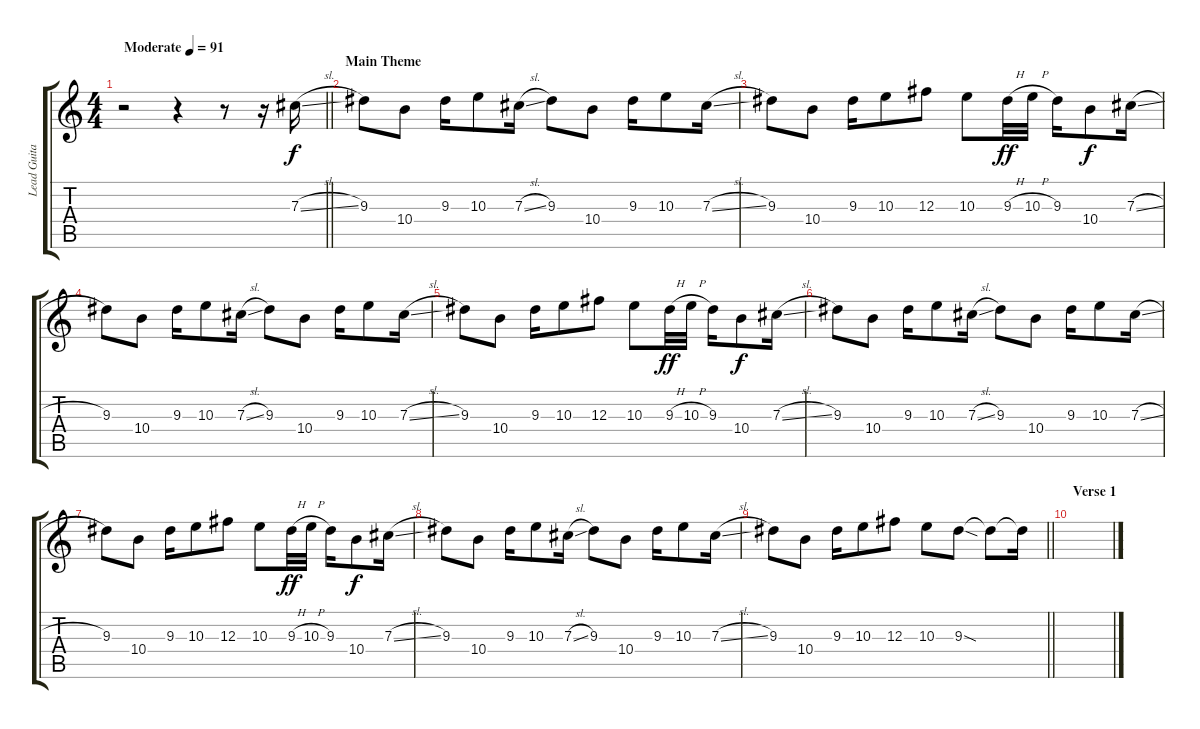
\track ("Lead Guitar" "Lead Guita") {instrument distortionguitar}
\staff {score tabs}
\tuning (Eb4 Bb3 Gb3 Db3 Ab2 Db2) {hide}
\ts (4 4)
\tempo (91 "Moderate")
\clef g2
\barLineRight lightlight
\ks c
r.2{dy f instrument distortionguitar} r.4 r.8 r.16 7.3{sl}.16 |
\section ("" "Main Theme")
9.3.8 10.4.8 9.3.16 10.3.8 7.3{sl}.16 9.3.8 10.4.8 9.3.16 10.3.8 7.3{sl}.16 |
9.3.8 10.4.8 9.3.16 10.3.8 12.3.8 10.3.8 9.3{h}.32{dy ff} 10.3{h}.32 9.3.16 10.4.8{dy f} 7.3{sl}.16 |
9.3.8 10.4.8 9.3.16 10.3.8 7.3{sl}.16 9.3.8 10.4.8 9.3.16 10.3.8 7.3{sl}.16 |
9.3.8 10.4.8 9.3.16 10.3.8 12.3.8 10.3.8 9.3{h}.32{dy ff} 10.3{h}.32 9.3.16 10.4.8{dy f} 7.3{sl}.16 |
9.3.8 10.4.8 9.3.16 10.3.8 7.3{sl}.16 9.3.8 10.4.8 9.3.16 10.3.8 7.3{sl}.16 |
9.3.8 10.4.8 9.3.16 10.3.8 12.3.8 10.3.8 9.3{h}.32{dy ff} 10.3{h}.32 9.3.16 10.4.8{dy f} 7.3{sl}.16 |
9.3.8 10.4.8 9.3.16 10.3.8 7.3{sl}.16 9.3.8 10.4.8 9.3.16 10.3.8 7.3{sl}.16 |
\barLineRight lightlight
9.3.8 10.4.8 9.3.16 10.3.8 12.3.8 10.3.8 9.3{sod}.8 9.3{t}.8 9.3{t}.16 |
\section ("" "Verse 1")
